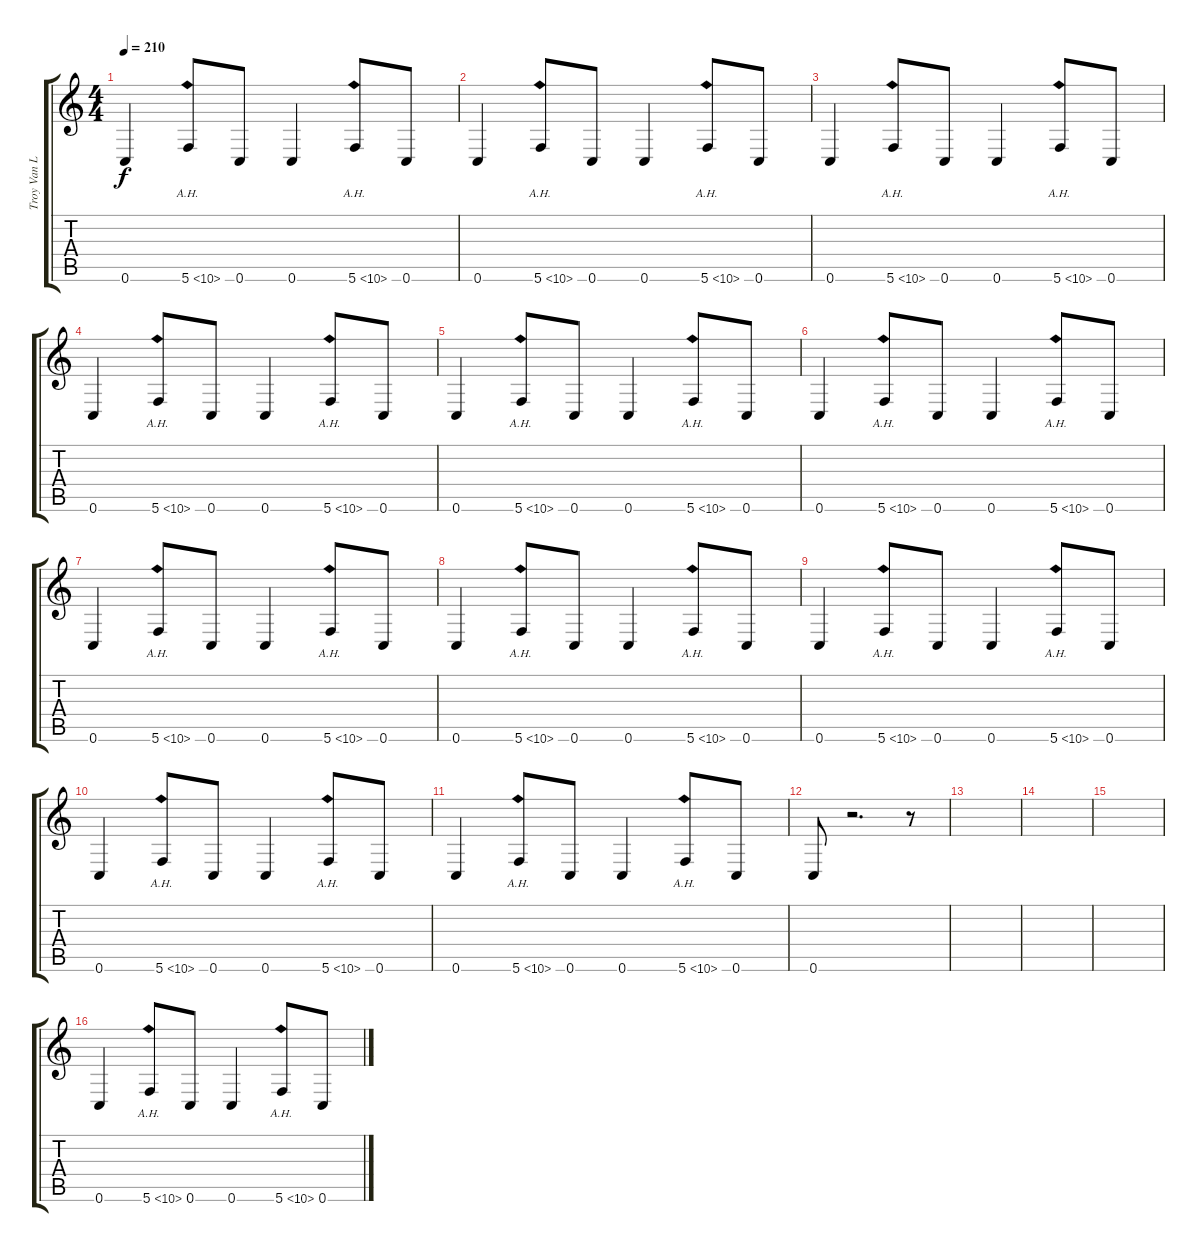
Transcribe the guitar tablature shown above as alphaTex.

\track ("Troy Van Leeuwen" "Troy Van L") {instrument overdrivenguitar}
\staff {score tabs}
\tuning (C4 G3 Eb3 Bb2 F2 C2) {hide}
\ts (4 4)
\tempo 210
\clef g2
\ks c
0.6.4{dy f} 5.6{ah 5}.8 0.6.8 0.6.4 5.6{ah 5}.8 0.6.8 |
0.6.4 5.6{ah 5}.8 0.6.8 0.6.4 5.6{ah 5}.8 0.6.8 |
0.6.4 5.6{ah 5}.8 0.6.8 0.6.4 5.6{ah 5}.8 0.6.8 |
0.6.4 5.6{ah 5}.8 0.6.8 0.6.4 5.6{ah 5}.8 0.6.8 |
0.6.4 5.6{ah 5}.8 0.6.8 0.6.4 5.6{ah 5}.8 0.6.8 |
0.6.4 5.6{ah 5}.8 0.6.8 0.6.4 5.6{ah 5}.8 0.6.8 |
0.6.4 5.6{ah 5}.8 0.6.8 0.6.4 5.6{ah 5}.8 0.6.8 |
0.6.4 5.6{ah 5}.8 0.6.8 0.6.4 5.6{ah 5}.8 0.6.8 |
0.6.4 5.6{ah 5}.8 0.6.8 0.6.4 5.6{ah 5}.8 0.6.8 |
0.6.4 5.6{ah 5}.8 0.6.8 0.6.4 5.6{ah 5}.8 0.6.8 |
0.6.4 5.6{ah 5}.8 0.6.8 0.6.4 5.6{ah 5}.8 0.6.8 |
0.6.8 r.2{d} r.8 |
|
|
|
0.6.4 5.6{ah 5}.8 0.6.8 0.6.4 5.6{ah 5}.8 0.6.8
